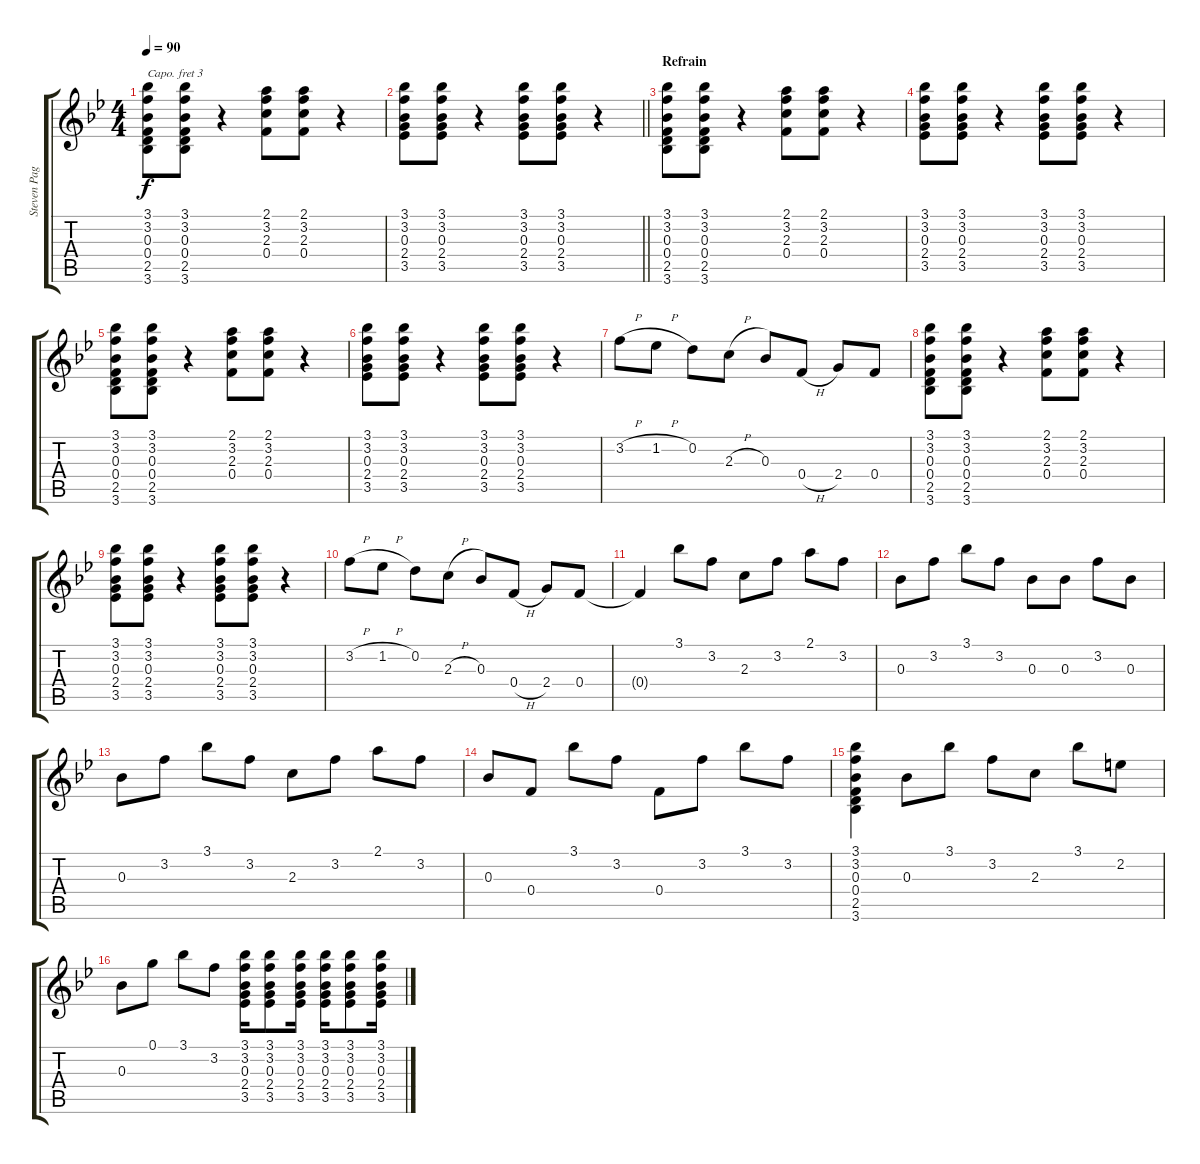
\track ("Steven Page" "Steven Pag") {instrument distortionguitar}
\staff {score tabs}
\capo 3
\tuning (E4 B3 G3 D3 A2 E2) {hide}
\ts (4 4)
\tempo 90
\clef g2
\ks bb
(3.1 3.2 0.3 0.4 2.5 3.6).8{dy f} (3.1 3.2 0.3 0.4 2.5 3.6).8 r.4 (2.1 3.2 2.3 0.4).8 (2.1 3.2 2.3 0.4).8 r.4 |
\barLineRight lightlight
(3.1 3.2 0.3 2.4 3.5).8 (3.1 3.2 0.3 2.4 3.5).8 r.4 (3.1 3.2 0.3 2.4 3.5).8 (3.1 3.2 0.3 2.4 3.5).8 r.4 |
\section ("" "Refrain")
(3.1 3.2 0.3 0.4 2.5 3.6).8 (3.1 3.2 0.3 0.4 2.5 3.6).8 r.4 (2.1 3.2 2.3 0.4).8 (2.1 3.2 2.3 0.4).8 r.4 |
(3.1 3.2 0.3 2.4 3.5).8 (3.1 3.2 0.3 2.4 3.5).8 r.4 (3.1 3.2 0.3 2.4 3.5).8 (3.1 3.2 0.3 2.4 3.5).8 r.4 |
(3.1 3.2 0.3 0.4 2.5 3.6).8 (3.1 3.2 0.3 0.4 2.5 3.6).8 r.4 (2.1 3.2 2.3 0.4).8 (2.1 3.2 2.3 0.4).8 r.4 |
(3.1 3.2 0.3 2.4 3.5).8 (3.1 3.2 0.3 2.4 3.5).8 r.4 (3.1 3.2 0.3 2.4 3.5).8 (3.1 3.2 0.3 2.4 3.5).8 r.4 |
3.2{h}.8 1.2{h}.8 0.2.8 2.3{h}.8 0.3.8 0.4{h}.8 2.4.8 0.4.8 |
(3.1 3.2 0.3 0.4 2.5 3.6).8 (3.1 3.2 0.3 0.4 2.5 3.6).8 r.4 (2.1 3.2 2.3 0.4).8 (2.1 3.2 2.3 0.4).8 r.4 |
(3.1 3.2 0.3 2.4 3.5).8 (3.1 3.2 0.3 2.4 3.5).8 r.4 (3.1 3.2 0.3 2.4 3.5).8 (3.1 3.2 0.3 2.4 3.5).8 r.4 |
3.2{h}.8 1.2{h}.8 0.2.8 2.3{h}.8 0.3.8 0.4{h}.8 2.4.8 0.4.8 |
0.4{t}.4 3.1.8 3.2.8 2.3.8 3.2.8 2.1.8 3.2.8 |
0.3.8 3.2.8 3.1.8 3.2.8 0.3.8 0.3.8 3.2.8 0.3.8 |
0.3.8 3.2.8 3.1.8 3.2.8 2.3.8 3.2.8 2.1.8 3.2.8 |
0.3.8 0.4.8 3.1.8 3.2.8 0.4.8 3.2.8 3.1.8 3.2.8 |
(3.1 3.2 0.3 0.4 2.5 3.6).4 0.3.8 3.1.8 3.2.8 2.3.8 3.1.8 2.2.8 |
0.3.8 0.1.8 3.1.8 3.2.8 (3.1 3.2 0.3 2.4 3.5).16 (3.1 3.2 0.3 2.4 3.5).8 (3.1 3.2 0.3 2.4 3.5).16 (3.1 3.2 0.3 2.4 3.5).16 (3.1 3.2 0.3 2.4 3.5).8 (3.1 3.2 0.3 2.4 3.5).16
